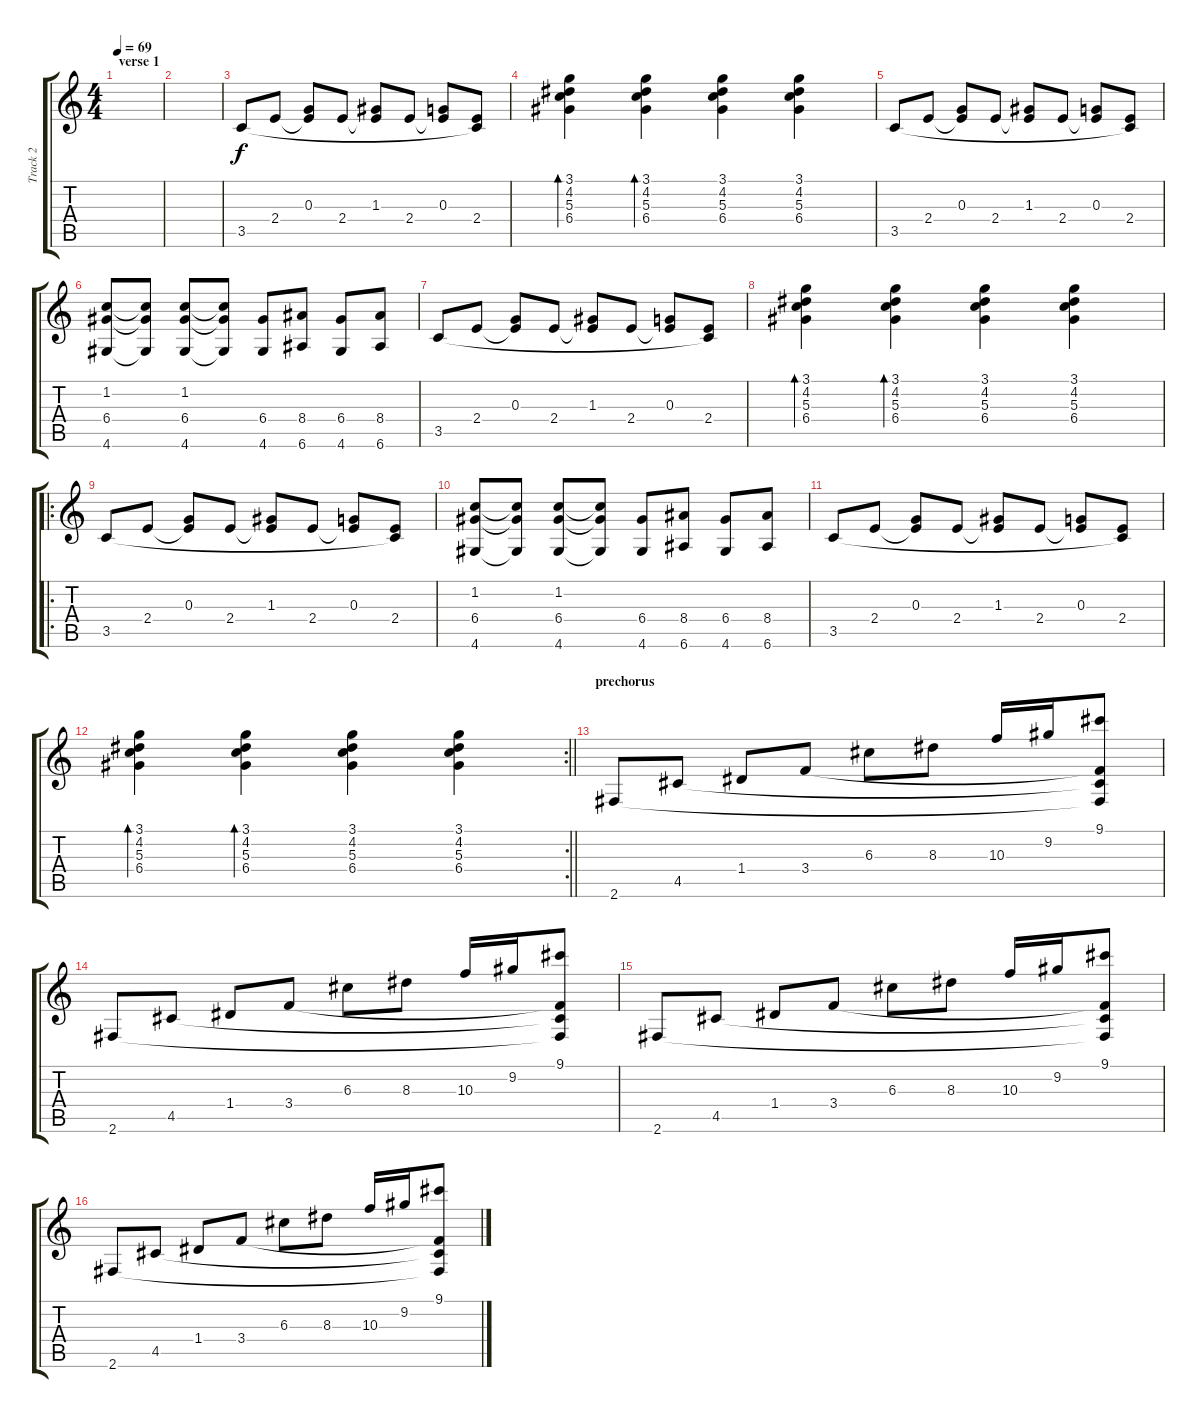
\track ("Track 2" "Track 2") {instrument electricguitarjazz}
\staff {score tabs}
\tuning (E4 B3 G3 D3 A2 E2) {hide}
\ts (4 4)
\section ("" "verse 1")
\tempo 69
\clef g2
\ks c
|
|
3.5.8 2.4.8 (0.3 2.4{t}).8 2.4.8 (1.3 2.4{t}).8 2.4.8 (0.3 2.4{t}).8 (2.4 3.5{t}).8 |
(3.1 4.2 5.3 6.4).4{bd 60} (3.1 4.2 5.3 6.4).4{bd 30} (3.1 4.2 5.3 6.4).4 (3.1 4.2 5.3 6.4).4 |
3.5.8 2.4.8 (0.3 2.4{t}).8 2.4.8 (1.3 2.4{t}).8 2.4.8 (0.3 2.4{t}).8 (2.4 3.5{t}).8 |
(1.2 6.4 4.6).8 (1.2{t} 6.4{t} 4.6{t}).8 (1.2 6.4 4.6).8 (1.2{t} 6.4{t} 4.6{t}).8 (6.4 4.6).8 (8.4 6.6).8 (6.4 4.6).8 (8.4 6.6).8 |
3.5.8 2.4.8 (0.3 2.4{t}).8 2.4.8 (1.3 2.4{t}).8 2.4.8 (0.3 2.4{t}).8 (2.4 3.5{t}).8 |
(3.1 4.2 5.3 6.4).4{bd 60} (3.1 4.2 5.3 6.4).4{bd 30} (3.1 4.2 5.3 6.4).4 (3.1 4.2 5.3 6.4).4 |
\ro
3.5.8 2.4.8 (0.3 2.4{t}).8 2.4.8 (1.3 2.4{t}).8 2.4.8 (0.3 2.4{t}).8 (2.4 3.5{t}).8 |
(1.2 6.4 4.6).8 (1.2{t} 6.4{t} 4.6{t}).8 (1.2 6.4 4.6).8 (1.2{t} 6.4{t} 4.6{t}).8 (6.4 4.6).8 (8.4 6.6).8 (6.4 4.6).8 (8.4 6.6).8 |
3.5.8 2.4.8 (0.3 2.4{t}).8 2.4.8 (1.3 2.4{t}).8 2.4.8 (0.3 2.4{t}).8 (2.4 3.5{t}).8 |
\rc 2
\barLineRight lightlight
(3.1 4.2 5.3 6.4).4{bd 60} (3.1 4.2 5.3 6.4).4{bd 30} (3.1 4.2 5.3 6.4).4 (3.1 4.2 5.3 6.4).4 |
\section ("" "prechorus")
2.6.8 4.5.8 1.4.8 3.4.8 6.3.8 8.3.8 10.3.16 9.2.16 (9.1 3.4{t} 4.5{t} 2.6{t}).8 |
2.6.8 4.5.8 1.4.8 3.4.8 6.3.8 8.3.8 10.3.16 9.2.16 (9.1 3.4{t} 4.5{t} 2.6{t}).8 |
2.6.8 4.5.8 1.4.8 3.4.8 6.3.8 8.3.8 10.3.16 9.2.16 (9.1 3.4{t} 4.5{t} 2.6{t}).8 |
2.6.8 4.5.8 1.4.8 3.4.8 6.3.8 8.3.8 10.3.16 9.2.16 (9.1 3.4{t} 4.5{t} 2.6{t}).8
